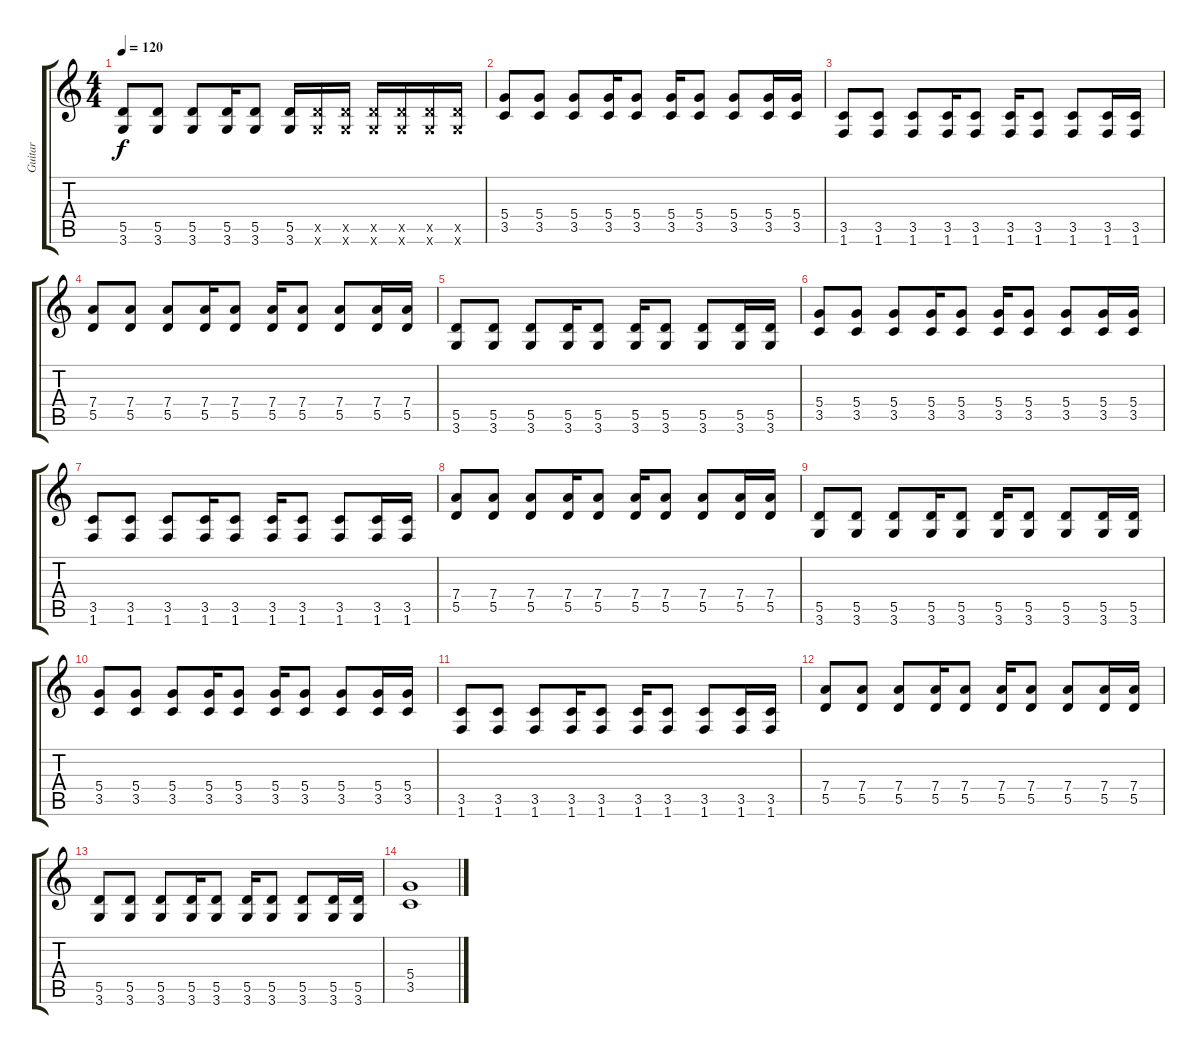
\track ("Guitar" "Guitar") {instrument acousticguitarsteel}
\staff {score tabs}
\tuning (E4 B3 G3 D3 A2 E2) {hide}
\ts (4 4)
\tempo 120
\clef g2
\ks c
(5.5 3.6).8{dy f} (5.5 3.6).8 (5.5 3.6).8 (5.5 3.6).16 (5.5 3.6).8 (5.5 3.6).16 (5.5{x} 3.6{x}).16 (5.5{x} 3.6{x}).16 (5.5{x} 3.6{x}).16 (5.5{x} 3.6{x}).16 (5.5{x} 3.6{x}).16 (5.5{x} 3.6{x}).16 |
(5.4 3.5).8 (5.4 3.5).8 (5.4 3.5).8 (5.4 3.5).16 (5.4 3.5).8 (5.4 3.5).16 (5.4 3.5).8 (5.4 3.5).8 (5.4 3.5).16 (5.4 3.5).16 |
(3.5 1.6).8 (3.5 1.6).8 (3.5 1.6).8 (3.5 1.6).16 (3.5 1.6).8 (3.5 1.6).16 (3.5 1.6).8 (3.5 1.6).8 (3.5 1.6).16 (3.5 1.6).16 |
(7.4 5.5).8 (7.4 5.5).8 (7.4 5.5).8 (7.4 5.5).16 (7.4 5.5).8 (7.4 5.5).16 (7.4 5.5).8 (7.4 5.5).8 (7.4 5.5).16 (7.4 5.5).16 |
(5.5 3.6).8 (5.5 3.6).8 (5.5 3.6).8 (5.5 3.6).16 (5.5 3.6).8 (5.5 3.6).16 (5.5 3.6).8 (5.5 3.6).8 (5.5 3.6).16 (5.5 3.6).16 |
(5.4 3.5).8 (5.4 3.5).8 (5.4 3.5).8 (5.4 3.5).16 (5.4 3.5).8 (5.4 3.5).16 (5.4 3.5).8 (5.4 3.5).8 (5.4 3.5).16 (5.4 3.5).16 |
(3.5 1.6).8 (3.5 1.6).8 (3.5 1.6).8 (3.5 1.6).16 (3.5 1.6).8 (3.5 1.6).16 (3.5 1.6).8 (3.5 1.6).8 (3.5 1.6).16 (3.5 1.6).16 |
(7.4 5.5).8 (7.4 5.5).8 (7.4 5.5).8 (7.4 5.5).16 (7.4 5.5).8 (7.4 5.5).16 (7.4 5.5).8 (7.4 5.5).8 (7.4 5.5).16 (7.4 5.5).16 |
(5.5 3.6).8 (5.5 3.6).8 (5.5 3.6).8 (5.5 3.6).16 (5.5 3.6).8 (5.5 3.6).16 (5.5 3.6).8 (5.5 3.6).8 (5.5 3.6).16 (5.5 3.6).16 |
(5.4 3.5).8 (5.4 3.5).8 (5.4 3.5).8 (5.4 3.5).16 (5.4 3.5).8 (5.4 3.5).16 (5.4 3.5).8 (5.4 3.5).8 (5.4 3.5).16 (5.4 3.5).16 |
(3.5 1.6).8 (3.5 1.6).8 (3.5 1.6).8 (3.5 1.6).16 (3.5 1.6).8 (3.5 1.6).16 (3.5 1.6).8 (3.5 1.6).8 (3.5 1.6).16 (3.5 1.6).16 |
(7.4 5.5).8 (7.4 5.5).8 (7.4 5.5).8 (7.4 5.5).16 (7.4 5.5).8 (7.4 5.5).16 (7.4 5.5).8 (7.4 5.5).8 (7.4 5.5).16 (7.4 5.5).16 |
(5.5 3.6).8 (5.5 3.6).8 (5.5 3.6).8 (5.5 3.6).16 (5.5 3.6).8 (5.5 3.6).16 (5.5 3.6).8 (5.5 3.6).8 (5.5 3.6).16 (5.5 3.6).16 |
(5.4 3.5).1
